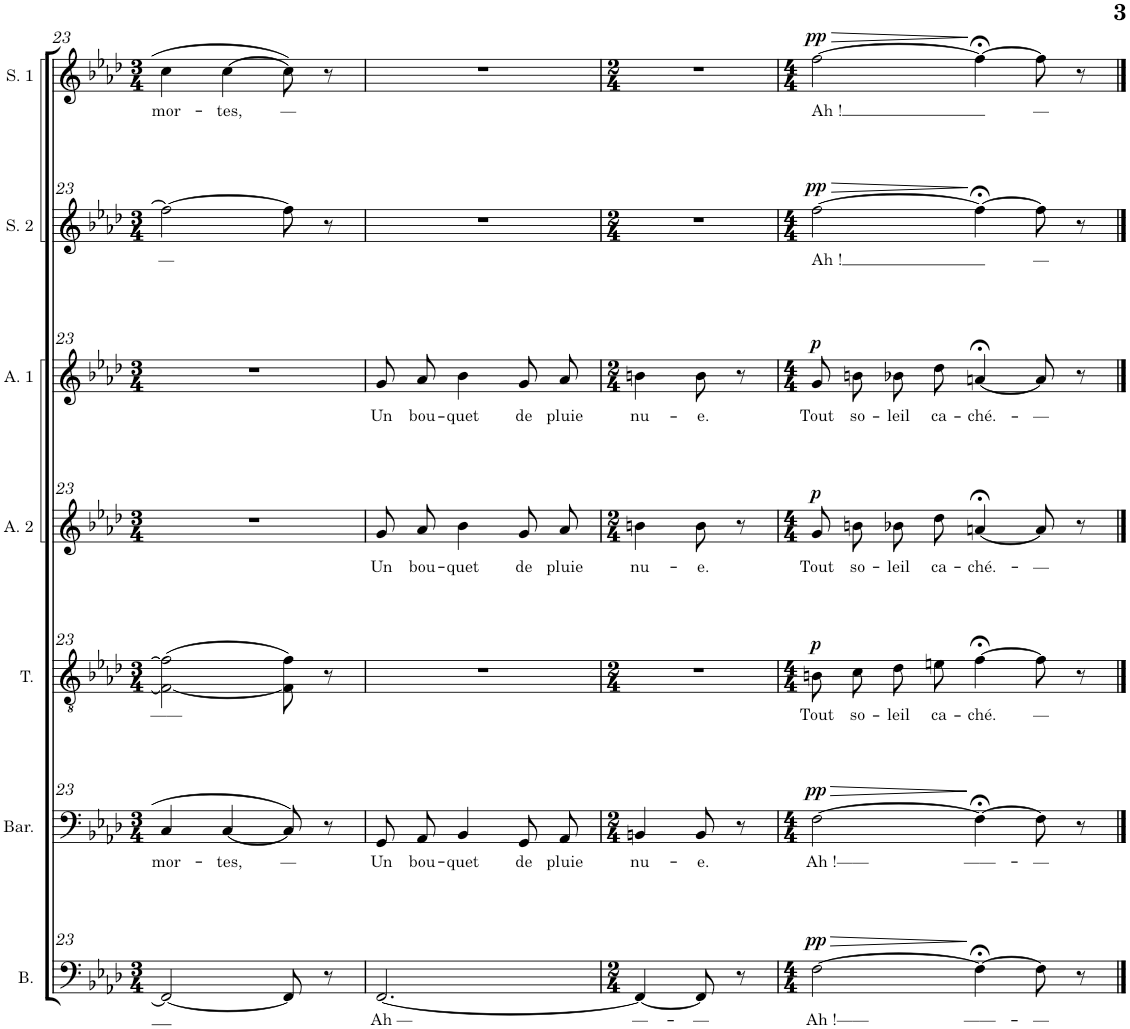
**kern	**text	**dynam	**kern	**text	**dynam	**kern	**text	**dynam	**kern	**text	**dynam	**kern	**text	**dynam	**kern	**text	**dynam	**kern	**text	**dynam
*part7	*part7	*part7	*part6	*part6	*part6	*part5	*part5	*part5	*part4	*part4	*part4	*part3	*part3	*part3	*part2	*part2	*part2	*part1	*part1	*part1
*staff7	*staff7	*staff7	*staff6	*staff6	*staff6	*staff5	*staff5	*staff5	*staff4	*staff4	*staff4	*staff3	*staff3	*staff3	*staff2	*staff2	*staff2	*staff1	*staff1	*staff1
*I"Basse	*	*	*I"Baryton	*	*	*I"Tenor	*	*	*I"Alto 2	*	*	*I"Alto 1	*	*	*I"Soprano 2	*	*	*I"Soprano 1	*	*
*I'B.	*	*	*I'Bar.	*	*	*I'T.	*	*	*I'A. 2	*	*	*I'A. 1	*	*	*I'S. 2	*	*	*I'S. 1	*	*
!!LO:PB:g=z
*clefF4	*	*	*clefF4	*	*	*clefGv2	*	*	*clefG2	*	*	*clefG2	*	*	*clefG2	*	*	*clefG2	*	*
*k[b-e-a-d-]	*	*	*k[b-e-a-d-]	*	*	*k[b-e-a-d-]	*	*	*k[b-e-a-d-]	*	*	*k[b-e-a-d-]	*	*	*k[b-e-a-d-]	*	*	*k[b-e-a-d-]	*	*
*M3/4	*	*	*M3/4	*	*	*M3/4	*	*	*M3/4	*	*	*M3/4	*	*	*M3/4	*	*	*M3/4	*	*
=23	=23	=23	=23	=23	=23	=23	=23	=23	=23	=23	=23	=23	=23	=23	=23	=23	=23	=23	=23	=23
!	!	!	!	!LO:LY:b	!	!	!LO:LY:b	!	!	!	!	!	!	!	!	!LO:LY:b	!	!	!LO:LY:b	!
2FF/_	.	.	4C/	mor-	.	(2F\_ 2f\]	——	.	2.r	.	.	2.r	.	.	2ff\_	—	.	4cc\	mor-	.
!	!	!	!	!LO:LY:b	!	!	!	!	!	!	!	!	!	!	!	!	!	!	!LO:LY:b	!
.	.	.	[4C/	-tes,	.	.	.	.	.	.	.	.	.	.	.	.	.	[4cc\	-tes,	.
!	!	!	!	!LO:LY:b	!	!	!	!	!	!	!	!	!	!	!	!	!	!	!LO:LY:b	!
8FF/]	.	.	8C/]	—	.	8F\] 8f\)	.	.	.	.	.	.	.	.	8ff\]	.	.	8cc\]	—	.
8r	.	.	8r	.	.	8r	.	.	.	.	.	.	.	.	8r	.	.	8r	.	.
=24	=24	=24	=24	=24	=24	=24	=24	=24	=24	=24	=24	=24	=24	=24	=24	=24	=24	=24	=24	=24
!	!LO:LY:b	!	!	!LO:LY:b	!	!	!	!	!	!LO:LY:b	!	!	!LO:LY:b	!	!	!	!	!	!	!
[2.FF/	Ah —	.	8GG/L	Un	.	2.r	.	.	8g/L	Un	.	8g/L	Un	.	2.r	.	.	2.r	.	.
!	!	!	!	!LO:LY:b	!	!	!	!	!	!LO:LY:b	!	!	!LO:LY:b	!	!	!	!	!	!	!
.	.	.	8AA-/J	bou-	.	.	.	.	8a-/J	bou-	.	8a-/J	bou-	.	.	.	.	.	.	.
!	!	!	!	!LO:LY:b	!	!	!	!	!	!LO:LY:b	!	!	!LO:LY:b	!	!	!	!	!	!	!
.	.	.	4BB-/	-quet	.	.	.	.	4b-\	-quet	.	4b-\	-quet	.	.	.	.	.	.	.
!	!	!	!	!LO:LY:b	!	!	!	!	!	!LO:LY:b	!	!	!LO:LY:b	!	!	!	!	!	!	!
.	.	.	8GG/L	de	.	.	.	.	8g/L	de	.	8g/L	de	.	.	.	.	.	.	.
!	!	!	!	!LO:LY:b	!	!	!	!	!	!LO:LY:b	!	!	!LO:LY:b	!	!	!	!	!	!	!
.	.	.	8AA-/J	pluie	.	.	.	.	8a-/J	pluie	.	8a-/J	pluie	.	.	.	.	.	.	.
=25	=25	=25	=25	=25	=25	=25	=25	=25	=25	=25	=25	=25	=25	=25	=25	=25	=25	=25	=25	=25
*M2/4	*	*	*M2/4	*	*	*M2/4	*	*	*M2/4	*	*	*M2/4	*	*	*M2/4	*	*	*M2/4	*	*
!	!LO:LY:b	!	!	!LO:LY:b	!	!	!	!	!	!LO:LY:b	!	!	!LO:LY:b	!	!	!	!	!	!	!
4FF/_	—-	.	4BBn/	nu-	.	2r	.	.	4bn\	nu-	.	4bn\	nu-	.	2r	.	.	2r	.	.
!	!LO:LY:b	!	!	!LO:LY:b	!	!	!	!	!	!LO:LY:b	!	!	!LO:LY:b	!	!	!	!	!	!	!
8FF/]	-—	.	8BB/	-e.	.	.	.	.	8b\	-e.	.	8b\	-e.	.	.	.	.	.	.	.
8r	.	.	8r	.	.	.	.	.	8r	.	.	8r	.	.	.	.	.	.	.	.
=26	=26	=26	=26	=26	=26	=26	=26	=26	=26	=26	=26	=26	=26	=26	=26	=26	=26	=26	=26	=26
*M4/4	*	*	*M4/4	*	*	*M4/4	*	*	*M4/4	*	*	*M4/4	*	*	*M4/4	*	*	*M4/4	*	*
!	!LO:LY:b	!LO:HP:b	!	!LO:LY:b	!LO:HP:b	!	!LO:LY:b	!	!	!LO:LY:b	!	!	!LO:LY:b	!	!	!LO:LY:b	!LO:HP:b	!	!LO:LY:b	!LO:HP:b
!	!	!LO:DY:n=1:a	!	!	!LO:DY:n=1:a	!	!	!LO:DY:a	!	!	!LO:DY:a	!	!	!LO:DY:a	!	!	!LO:DY:n=1:a	!	!	!LO:DY:n=1:a
[2F\	Ah !——	> pp	[2F\	Ah !——	> pp	8Bn\L	Tout	p	8g/L	Tout	p	8g/L	Tout	p	[2ff\	Ah !	> pp	[2ff\	Ah !	> pp
!	!	!	!	!	!	!	!LO:LY:b	!	!	!LO:LY:b	!	!	!LO:LY:b	!	!	!	!	!	!	!
.	.	.	.	.	.	8c\J	so-	.	8bn/J	so-	.	8bn/J	so-	.	.	.	.	.	.	.
!	!	!	!	!	!	!	!LO:LY:b	!	!	!LO:LY:b	!	!	!LO:LY:b	!	!	!	!	!	!	!
.	.	.	.	.	.	8d-\L	-leil	.	8b-X\L	-leil	.	8b-X\L	-leil	.	.	.	.	.	.	.
!	!	!	!	!	!	!	!LO:LY:b	!	!	!LO:LY:b	!	!	!LO:LY:b	!	!	!	!	!	!	!
.	.	.	.	.	.	8en\J	ca-	.	8dd-\J	ca-	.	8dd-\J	ca-	.	.	.	.	.	.	.
!	!LO:LY:b	!	!	!LO:LY:b	!	!	!LO:LY:b	!	!	!LO:LY:b	!	!	!LO:LY:b	!	!	!	!	!	!	!
4F;<\_	——-	]	4F;<\_	——-	]	[4f;<\	-ché.	.	[4an;</	-ché.-	.	[4an;</	-ché.-	.	4ff;<\_	.	]	4ff;<\_	.	]
!	!LO:LY:b	!	!	!LO:LY:b	!	!	!LO:LY:b	!	!	!LO:LY:b	!	!	!LO:LY:b	!	!	!LO:LY:b	!	!	!LO:LY:b	!
8F\]	-—	.	8F\]	-—	.	8f\]	—	.	8a/]	-—	.	8a/]	-—	.	8ff\]	—	.	8ff\]	—	.
8r	.	.	8r	.	.	8r	.	.	8r	.	.	8r	.	.	8r	.	.	8r	.	.
==	==	==	==	==	==	==	==	==	==	==	==	==	==	==	==	==	==	==	==	==
*-	*-	*-	*-	*-	*-	*-	*-	*-	*-	*-	*-	*-	*-	*-	*-	*-	*-	*-	*-	*-
